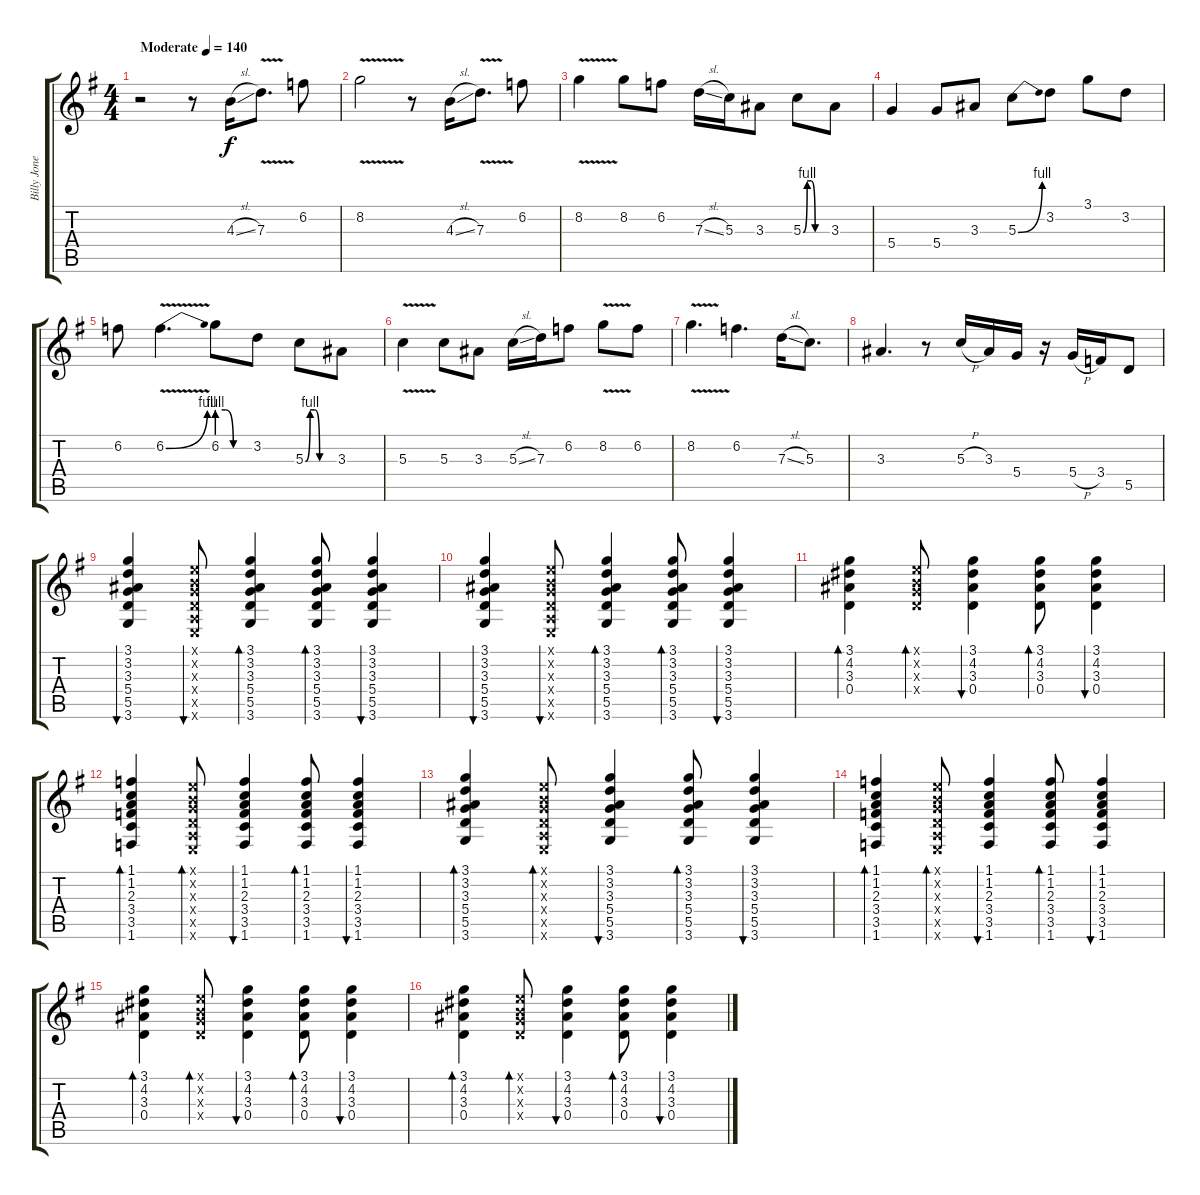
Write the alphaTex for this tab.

\track ("Billy Jones Guitar" "Billy Jone") {instrument overdrivenguitar}
\staff {score tabs}
\tuning (E4 B3 G3 D3 A2 E2) {hide}
\ts (4 4)
\tempo (140 "Moderate")
\clef g2
\ks g
r.2{dy f instrument overdrivenguitar} r.8 4.3{sl}.16 7.3{v}.8{d} 6.2.8 |
8.2{v}.2 r.8 4.3{sl}.16 7.3{v}.8{d} 6.2.8 |
8.2{v}.4 8.2.8 6.2.8 7.3{sl}.16 5.3.16 3.3.8 5.3{be (custom 0 0 10 4 20 4 30 0 60 0)}.8 3.3.8 |
5.4.4 5.4.8 3.3.8 5.3{be (bend 0 0 60 4)}.8 3.2.8 3.1.8 3.2.8 |
6.2.8 6.2{be (bend 0 0 60 4) v}.4{d} 6.2{be (custom 0 4 15 4 30 0 60 0)}.8 3.2.8 5.3{be (custom 0 0 10 4 20 4 30 0 60 0)}.8 3.3.8 |
5.3{v}.4 5.3.8 3.3.8 5.3{sl}.16 7.3.16 6.2.8 8.2{v}.8 6.2.8 |
8.2{v}.4{d instrument overdrivenguitar} 6.2.4{d} 7.3{sl}.16 5.3.8{d} |
3.3.4{d} r.8 5.3{h}.16 3.3.16 5.4.16 r.16 5.4{h}.16 3.4.16 5.5.8 |
(3.1 3.2 3.3 5.4 5.5 3.6).4{bu 120 volume 11 instrument electricguitarclean} (0.1{x} 0.2{x} 0.3{x} 0.4{x} 0.5{x} 0.6{x}).8{bu 60} (3.1 3.2 3.3 5.4 5.5 3.6).4{bd 60} (3.1 3.2 3.3 5.4 5.5 3.6).8{bd 60} (3.1 3.2 3.3 5.4 5.5 3.6).4{bu 60} |
(3.1 3.2 3.3 5.4 5.5 3.6).4{bu 120 instrument electricguitarclean} (0.1{x} 0.2{x} 0.3{x} 0.4{x} 0.5{x} 0.6{x}).8{bu 60} (3.1 3.2 3.3 5.4 5.5 3.6).4{bd 60} (3.1 3.2 3.3 5.4 5.5 3.6).8{bd 60} (3.1 3.2 3.3 5.4 5.5 3.6).4{bu 60} |
(3.1 4.2 3.3 0.4).4{bd 120} (0.1{x} 0.2{x} 0.3{x} 0.4{x}).8{bd 60} (3.1 4.2 3.3 0.4).4{bu 60} (3.1 4.2 3.3 0.4).8{bd 60} (3.1 4.2 3.3 0.4).4{bu 60} |
(1.1 1.2 2.3 3.4 3.5 1.6).4{bd 120} (0.1{x} 0.2{x} 0.3{x} 0.4{x} 0.5{x} 0.6{x}).8{bd 60} (1.1 1.2 2.3 3.4 3.5 1.6).4{bu 60} (1.1 1.2 2.3 3.4 3.5 1.6).8{bd 60} (1.1 1.2 2.3 3.4 3.5 1.6).4{bu 60} |
(3.1 3.2 3.3 5.4 5.5 3.6).4{bd 60} (0.1{x} 0.2{x} 0.3{x} 0.4{x} 0.5{x} 0.6{x}).8{bd 30} (3.1 3.2 3.3 5.4 5.5 3.6).4{bu 30} (3.1 3.2 3.3 5.4 5.5 3.6).8{bd 30} (3.1 3.2 3.3 5.4 5.5 3.6).4{bu 30} |
(1.1 1.2 2.3 3.4 3.5 1.6).4{bd 120} (0.1{x} 0.2{x} 0.3{x} 0.4{x} 0.5{x} 0.6{x}).8{bd 60} (1.1 1.2 2.3 3.4 3.5 1.6).4{bu 60} (1.1 1.2 2.3 3.4 3.5 1.6).8{bd 60} (1.1 1.2 2.3 3.4 3.5 1.6).4{bu 60} |
(3.1 4.2 3.3 0.4).4{bd 120} (0.1{x} 0.2{x} 0.3{x} 0.4{x}).8{bd 60} (3.1 4.2 3.3 0.4).4{bu 60} (3.1 4.2 3.3 0.4).8{bd 60} (3.1 4.2 3.3 0.4).4{bu 60} |
(3.1 4.2 3.3 0.4).4{bd 120} (0.1{x} 0.2{x} 0.3{x} 0.4{x}).8{bd 60} (3.1 4.2 3.3 0.4).4{bu 60} (3.1 4.2 3.3 0.4).8{bd 60} (3.1 4.2 3.3 0.4).4{bu 60}
